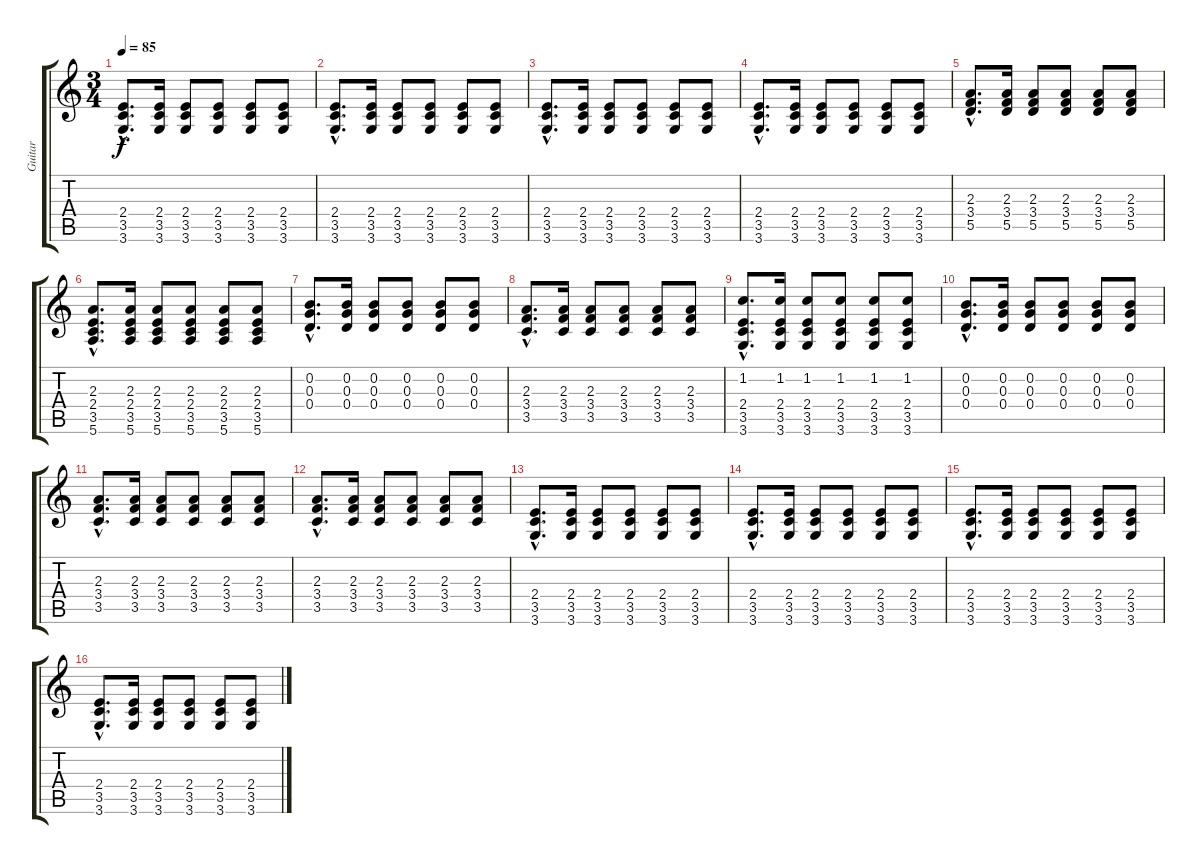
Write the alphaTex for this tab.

\track ("Guitar" "Guitar") {instrument acousticguitarnylon}
\staff {score tabs}
\tuning (E4 B3 G3 D3 A2 E2) {hide}
\ts (3 4)
\tempo 85
\clef g2
\ks c
(2.4{hac} 3.5{hac} 3.6{hac}).8{d dy f} (2.4 3.5 3.6).16 (2.4 3.5 3.6).8 (2.4 3.5 3.6).8 (2.4 3.5 3.6).8 (2.4 3.5 3.6).8 |
(2.4{hac} 3.5{hac} 3.6{hac}).8{d} (2.4 3.5 3.6).16 (2.4 3.5 3.6).8 (2.4 3.5 3.6).8 (2.4 3.5 3.6).8 (2.4 3.5 3.6).8 |
(2.4{hac} 3.5{hac} 3.6{hac}).8{d} (2.4 3.5 3.6).16 (2.4 3.5 3.6).8 (2.4 3.5 3.6).8 (2.4 3.5 3.6).8 (2.4 3.5 3.6).8 |
(2.4{hac} 3.5{hac} 3.6{hac}).8{d} (2.4 3.5 3.6).16 (2.4 3.5 3.6).8 (2.4 3.5 3.6).8 (2.4 3.5 3.6).8 (2.4 3.5 3.6).8 |
(2.3{hac} 3.4{hac} 5.5{hac}).8{d} (2.3 3.4 5.5).16 (2.3 3.4 5.5).8 (2.3 3.4 5.5).8 (2.3 3.4 5.5).8 (2.3 3.4 5.5).8 |
(2.3{hac} 2.4{hac} 3.5{hac} 5.6{hac}).8{d} (2.3 2.4 3.5 5.6).16 (2.3 2.4 3.5 5.6).8 (2.3 2.4 3.5 5.6).8 (2.3 2.4 3.5 5.6).8 (2.3 2.4 3.5 5.6).8 |
(0.2{hac} 0.3{hac} 0.4{hac}).8{d} (0.2 0.3 0.4).16 (0.2 0.3 0.4).8 (0.2 0.3 0.4).8 (0.2 0.3 0.4).8 (0.2 0.3 0.4).8 |
(2.3{hac} 3.4{hac} 3.5{hac}).8{d} (2.3 3.4 3.5).16 (2.3 3.4 3.5).8 (2.3 3.4 3.5).8 (2.3 3.4 3.5).8 (2.3 3.4 3.5).8 |
(1.2{hac} 2.4{hac} 3.5{hac} 3.6{hac}).8{d} (1.2 2.4 3.5 3.6).16 (1.2 2.4 3.5 3.6).8 (1.2 2.4 3.5 3.6).8 (1.2 2.4 3.5 3.6).8 (1.2 2.4 3.5 3.6).8 |
(0.2{hac} 0.3{hac} 0.4{hac}).8{d} (0.2 0.3 0.4).16 (0.2 0.3 0.4).8 (0.2 0.3 0.4).8 (0.2 0.3 0.4).8 (0.2 0.3 0.4).8 |
(2.3{hac} 3.4{hac} 3.5{hac}).8{d} (2.3 3.4 3.5).16 (2.3 3.4 3.5).8 (2.3 3.4 3.5).8 (2.3 3.4 3.5).8 (2.3 3.4 3.5).8 |
(2.3{hac} 3.4{hac} 3.5{hac}).8{d} (2.3 3.4 3.5).16 (2.3 3.4 3.5).8 (2.3 3.4 3.5).8 (2.3 3.4 3.5).8 (2.3 3.4 3.5).8 |
(2.4{hac} 3.5{hac} 3.6{hac}).8{d} (2.4 3.5 3.6).16 (2.4 3.5 3.6).8 (2.4 3.5 3.6).8 (2.4 3.5 3.6).8 (2.4 3.5 3.6).8 |
(2.4{hac} 3.5{hac} 3.6{hac}).8{d} (2.4 3.5 3.6).16 (2.4 3.5 3.6).8 (2.4 3.5 3.6).8 (2.4 3.5 3.6).8 (2.4 3.5 3.6).8 |
(2.4{hac} 3.5{hac} 3.6{hac}).8{d} (2.4 3.5 3.6).16 (2.4 3.5 3.6).8 (2.4 3.5 3.6).8 (2.4 3.5 3.6).8 (2.4 3.5 3.6).8 |
(2.4{hac} 3.5{hac} 3.6{hac}).8{d} (2.4 3.5 3.6).16 (2.4 3.5 3.6).8 (2.4 3.5 3.6).8 (2.4 3.5 3.6).8 (2.4 3.5 3.6).8
